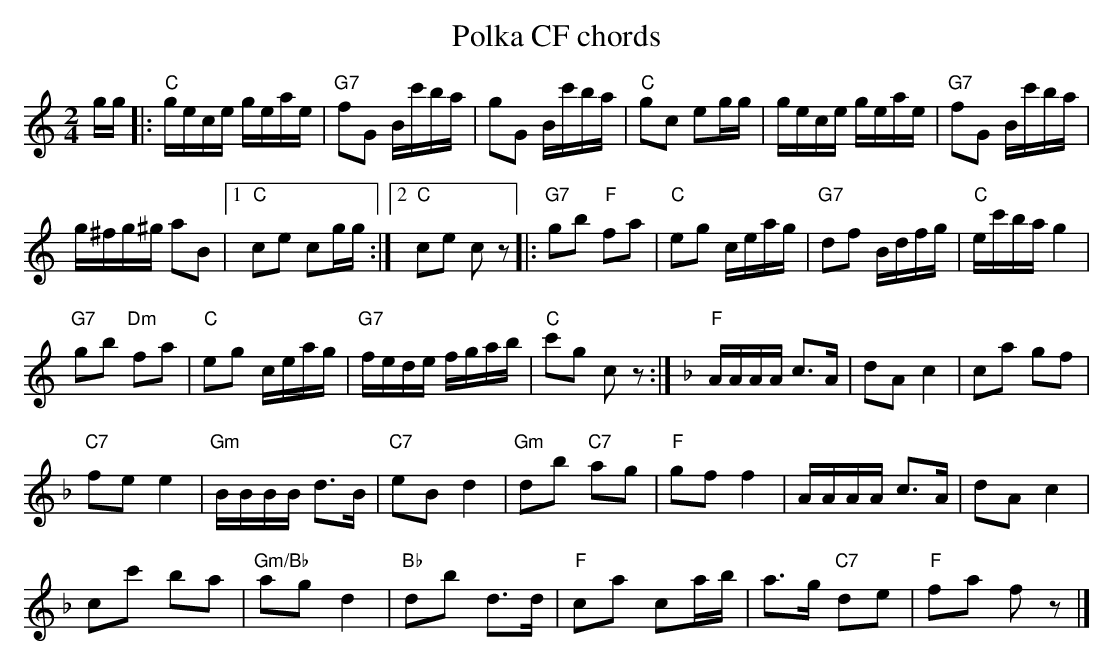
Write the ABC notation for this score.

X:1
T: Polka CF chords
M:2/4
L:1/16
K:C %%MIDI gchordon
gg |: "C"gece geae | "G7"f2G2 Bc'ba | g2G2 Bc'ba |  "C"g2c2 e2gg | gece geae | "G7"f2G2 Bc'ba |
g^fg^g a2B2 |1 "C"c2e2 c2gg :|2 "C"c2e2 c2z2 |: "G7"g2b2 "F"f2a2 | "C"e2g2 ceag | "G7"d2f2 Bdfg | "C"ec'ba g4 |
"G7"g2b2 "Dm"f2a2 | "C"e2g2 ceag | "G7"fede fgab | "C"c'2g2 c2z2 :| [K:F] "F"AAAA c3A | d2A2c4 | c2a2 g2f2 |
"C7"f2e2e4 | "Gm"BBBB d3B | "C7"e2B2d4 | "Gm"d2b2 "C7"a2g2 | "F"g2f2f4 | AAAA c3A | d2A2 c4 |
c2c'2 b2a2 | "Gm/Bb"a2g2d4 | "Bb"d2b2 d3d | "F"c2a2 c2ab | a3g "C7"d2e2 | "F"f2a2 f2z2 |]
